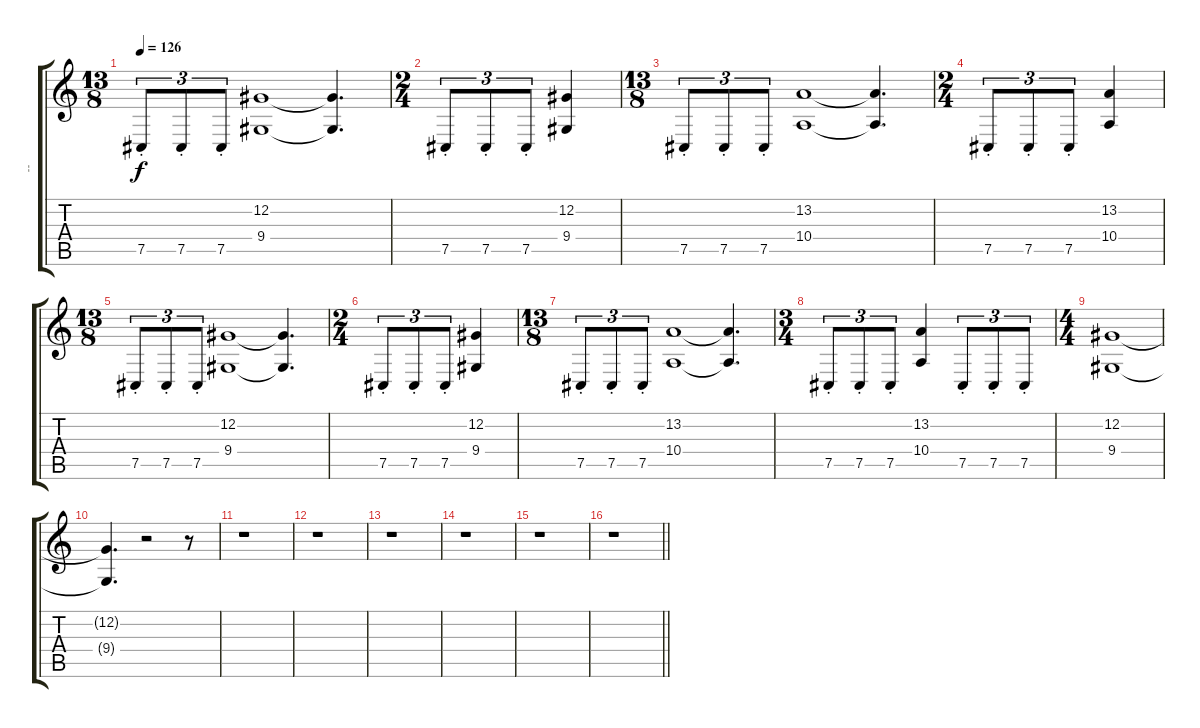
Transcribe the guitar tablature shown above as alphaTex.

\track ("--" "--") {instrument frenchhorn}
\staff {score tabs}
\tuning (Db4 Ab3 E3 B2 Gb2 Db2) {hide}
\ts (13 8)
\tempo 126
\clef g2
\ks c
7.5{st}.8{tu (3 2) dy f volume 16 instrument frenchhorn} 7.5{st}.8{tu (3 2)} 7.5{st}.8{tu (3 2)} (12.2 9.4).1 (12.2{t} 9.4{t}).4{d} |
\ts (2 4)
7.5{st}.8{tu (3 2)} 7.5{st}.8{tu (3 2)} 7.5{st}.8{tu (3 2)} (12.2 9.4).4 |
\ts (13 8)
7.5{st}.8{tu (3 2)} 7.5{st}.8{tu (3 2)} 7.5{st}.8{tu (3 2)} (13.2 10.4).1 (13.2{t} 10.4{t}).4{d} |
\ts (2 4)
7.5{st}.8{tu (3 2)} 7.5{st}.8{tu (3 2)} 7.5{st}.8{tu (3 2)} (13.2 10.4).4 |
\ts (13 8)
7.5{st}.8{tu (3 2)} 7.5{st}.8{tu (3 2)} 7.5{st}.8{tu (3 2)} (12.2 9.4).1 (12.2{t} 9.4{t}).4{d} |
\ts (2 4)
7.5{st}.8{tu (3 2)} 7.5{st}.8{tu (3 2)} 7.5{st}.8{tu (3 2)} (12.2 9.4).4 |
\ts (13 8)
7.5{st}.8{tu (3 2)} 7.5{st}.8{tu (3 2)} 7.5{st}.8{tu (3 2)} (13.2 10.4).1 (13.2{t} 10.4{t}).4{d} |
\ts (3 4)
7.5{st}.8{tu (3 2)} 7.5{st}.8{tu (3 2)} 7.5{st}.8{tu (3 2)} (13.2 10.4).4 7.5{st}.8{tu (3 2)} 7.5{st}.8{tu (3 2)} 7.5{st}.8{tu (3 2)} |
\ts (4 4)
(12.2 9.4).1{volume 0} |
(12.2{t} 9.4{t}).4{d} r.2 r.8 |
r.1 |
r.1 |
r.1 |
r.1 |
r.1 |
\barLineRight lightlight
r.1
